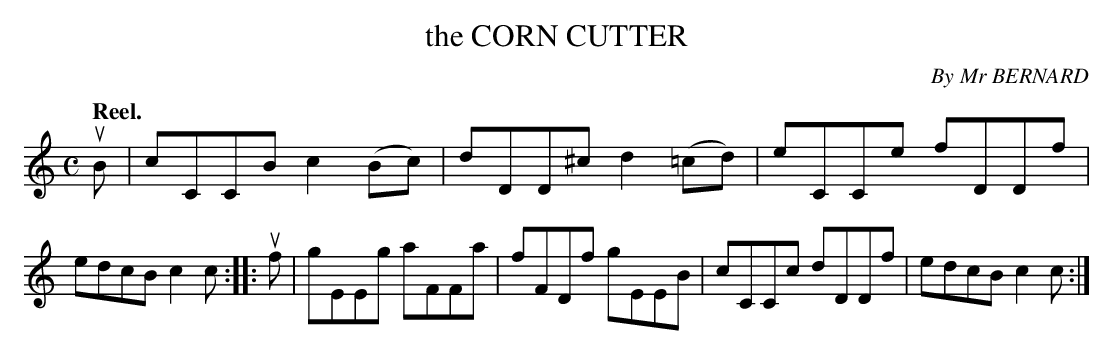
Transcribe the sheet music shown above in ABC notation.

X:1
T: the CORN CUTTER
C: By Mr BERNARD
Q: "Reel."
M: C
L: 1/8
K: C
uB |\
cCCB c2(Bc) | dDD^c d2(=cd) |\
eCCe fDDf | edcB c2c ::\
uf |\
gEEg aFFa | fFDf gEEB |\
cCCc dDDf | edcB c2c :|
